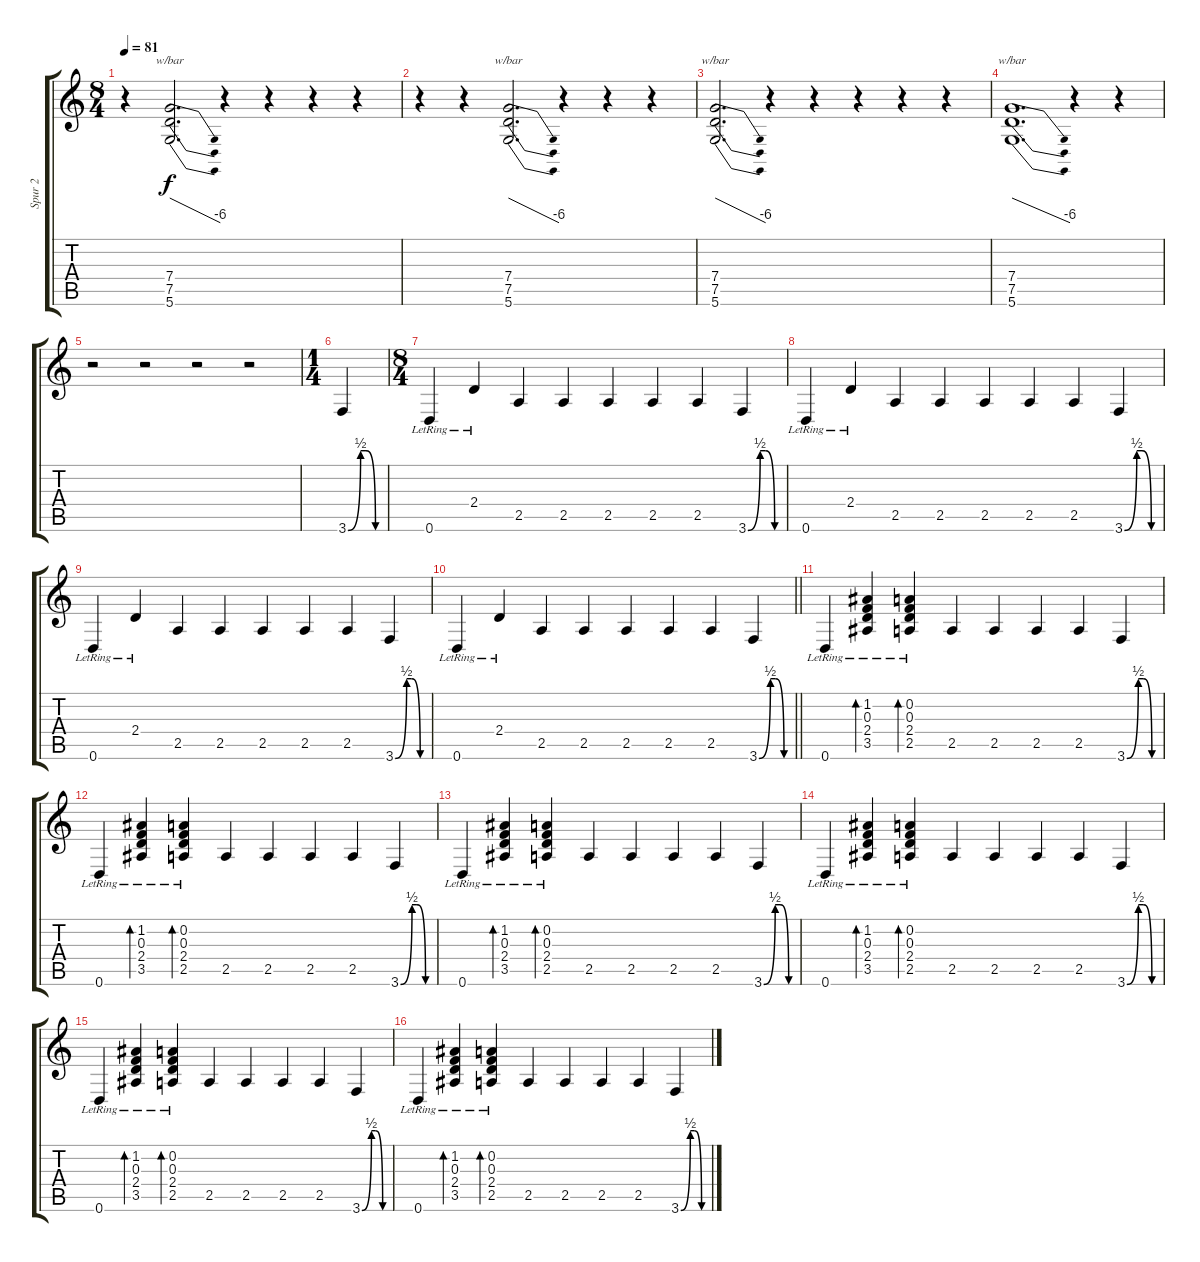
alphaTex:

\track ("Spur 2" "Spur 2") {instrument electricguitarjazz}
\staff {score tabs}
\tuning (D4 A3 F3 C3 G2 D2) {hide}
\ts (8 4)
\tempo 81
\clef g2
\ks c
r.4{dy f} (7.4 7.5 5.6).2{d tbe (dive default 0 0 60 -24)} r.4 r.4 r.4 r.4 |
r.4 r.4 (7.4 7.5 5.6).2{d tbe (dive default 0 0 60 -24)} r.4 r.4 r.4 |
(7.4 7.5 5.6).2{d tbe (dive default 0 0 60 -24)} r.4 r.4 r.4 r.4 r.4 |
(7.4 7.5 5.6).1{d tbe (dive default 0 0 60 -24)} r.4 r.4 |
r.2 r.2 r.2 r.2 |
\ts (1 4)
3.6{be (custom 0 0 21 2 30 2 46 0 60 0)}.4{instrument acousticguitarsteel} |
\ts (8 4)
0.6{lr}.4 2.4{lr}.4 2.5.4 2.5.4 2.5.4 2.5.4 2.5.4 3.6{be (custom 0 0 21 2 30 2 46 0 60 0)}.4 |
0.6{lr}.4 2.4{lr}.4 2.5.4 2.5.4 2.5.4 2.5.4 2.5.4 3.6{be (custom 0 0 21 2 30 2 46 0 60 0)}.4 |
0.6{lr}.4 2.4{lr}.4 2.5.4 2.5.4 2.5.4 2.5.4 2.5.4 3.6{be (custom 0 0 21 2 30 2 46 0 60 0)}.4 |
\barLineRight lightlight
0.6{lr}.4 2.4{lr}.4 2.5.4 2.5.4 2.5.4 2.5.4 2.5.4 3.6{be (custom 0 0 21 2 30 2 46 0 60 0)}.4{instrument electricguitarjazz} |
\section ("" "")
0.6{lr}.4 (1.2 0.3 2.4{lr} 3.5).4{bd 60} (0.2{lr} 0.3{lr} 2.4{lr} 2.5{lr}).4{bd 60} 2.5.4 2.5.4 2.5.4 2.5.4 3.6{be (custom 0 0 21 2 30 2 46 0 60 0)}.4 |
0.6{lr}.4 (1.2 0.3 2.4{lr} 3.5).4{bd 60} (0.2{lr} 0.3{lr} 2.4{lr} 2.5{lr}).4{bd 60} 2.5.4 2.5.4 2.5.4 2.5.4 3.6{be (custom 0 0 21 2 30 2 46 0 60 0)}.4 |
0.6{lr}.4 (1.2 0.3 2.4{lr} 3.5).4{bd 60} (0.2{lr} 0.3{lr} 2.4{lr} 2.5{lr}).4{bd 60} 2.5.4 2.5.4 2.5.4 2.5.4 3.6{be (custom 0 0 21 2 30 2 46 0 60 0)}.4 |
0.6{lr}.4 (1.2 0.3 2.4{lr} 3.5).4{bd 60} (0.2{lr} 0.3{lr} 2.4{lr} 2.5{lr}).4{bd 60} 2.5.4 2.5.4 2.5.4 2.5.4 3.6{be (custom 0 0 21 2 30 2 46 0 60 0)}.4 |
0.6{lr}.4 (1.2 0.3 2.4{lr} 3.5).4{bd 60} (0.2{lr} 0.3{lr} 2.4{lr} 2.5{lr}).4{bd 60} 2.5.4 2.5.4 2.5.4 2.5.4 3.6{be (custom 0 0 21 2 30 2 46 0 60 0)}.4 |
0.6{lr}.4 (1.2 0.3 2.4{lr} 3.5).4{bd 60} (0.2{lr} 0.3{lr} 2.4{lr} 2.5{lr}).4{bd 60} 2.5.4 2.5.4 2.5.4 2.5.4 3.6{be (custom 0 0 21 2 30 2 46 0 60 0)}.4
